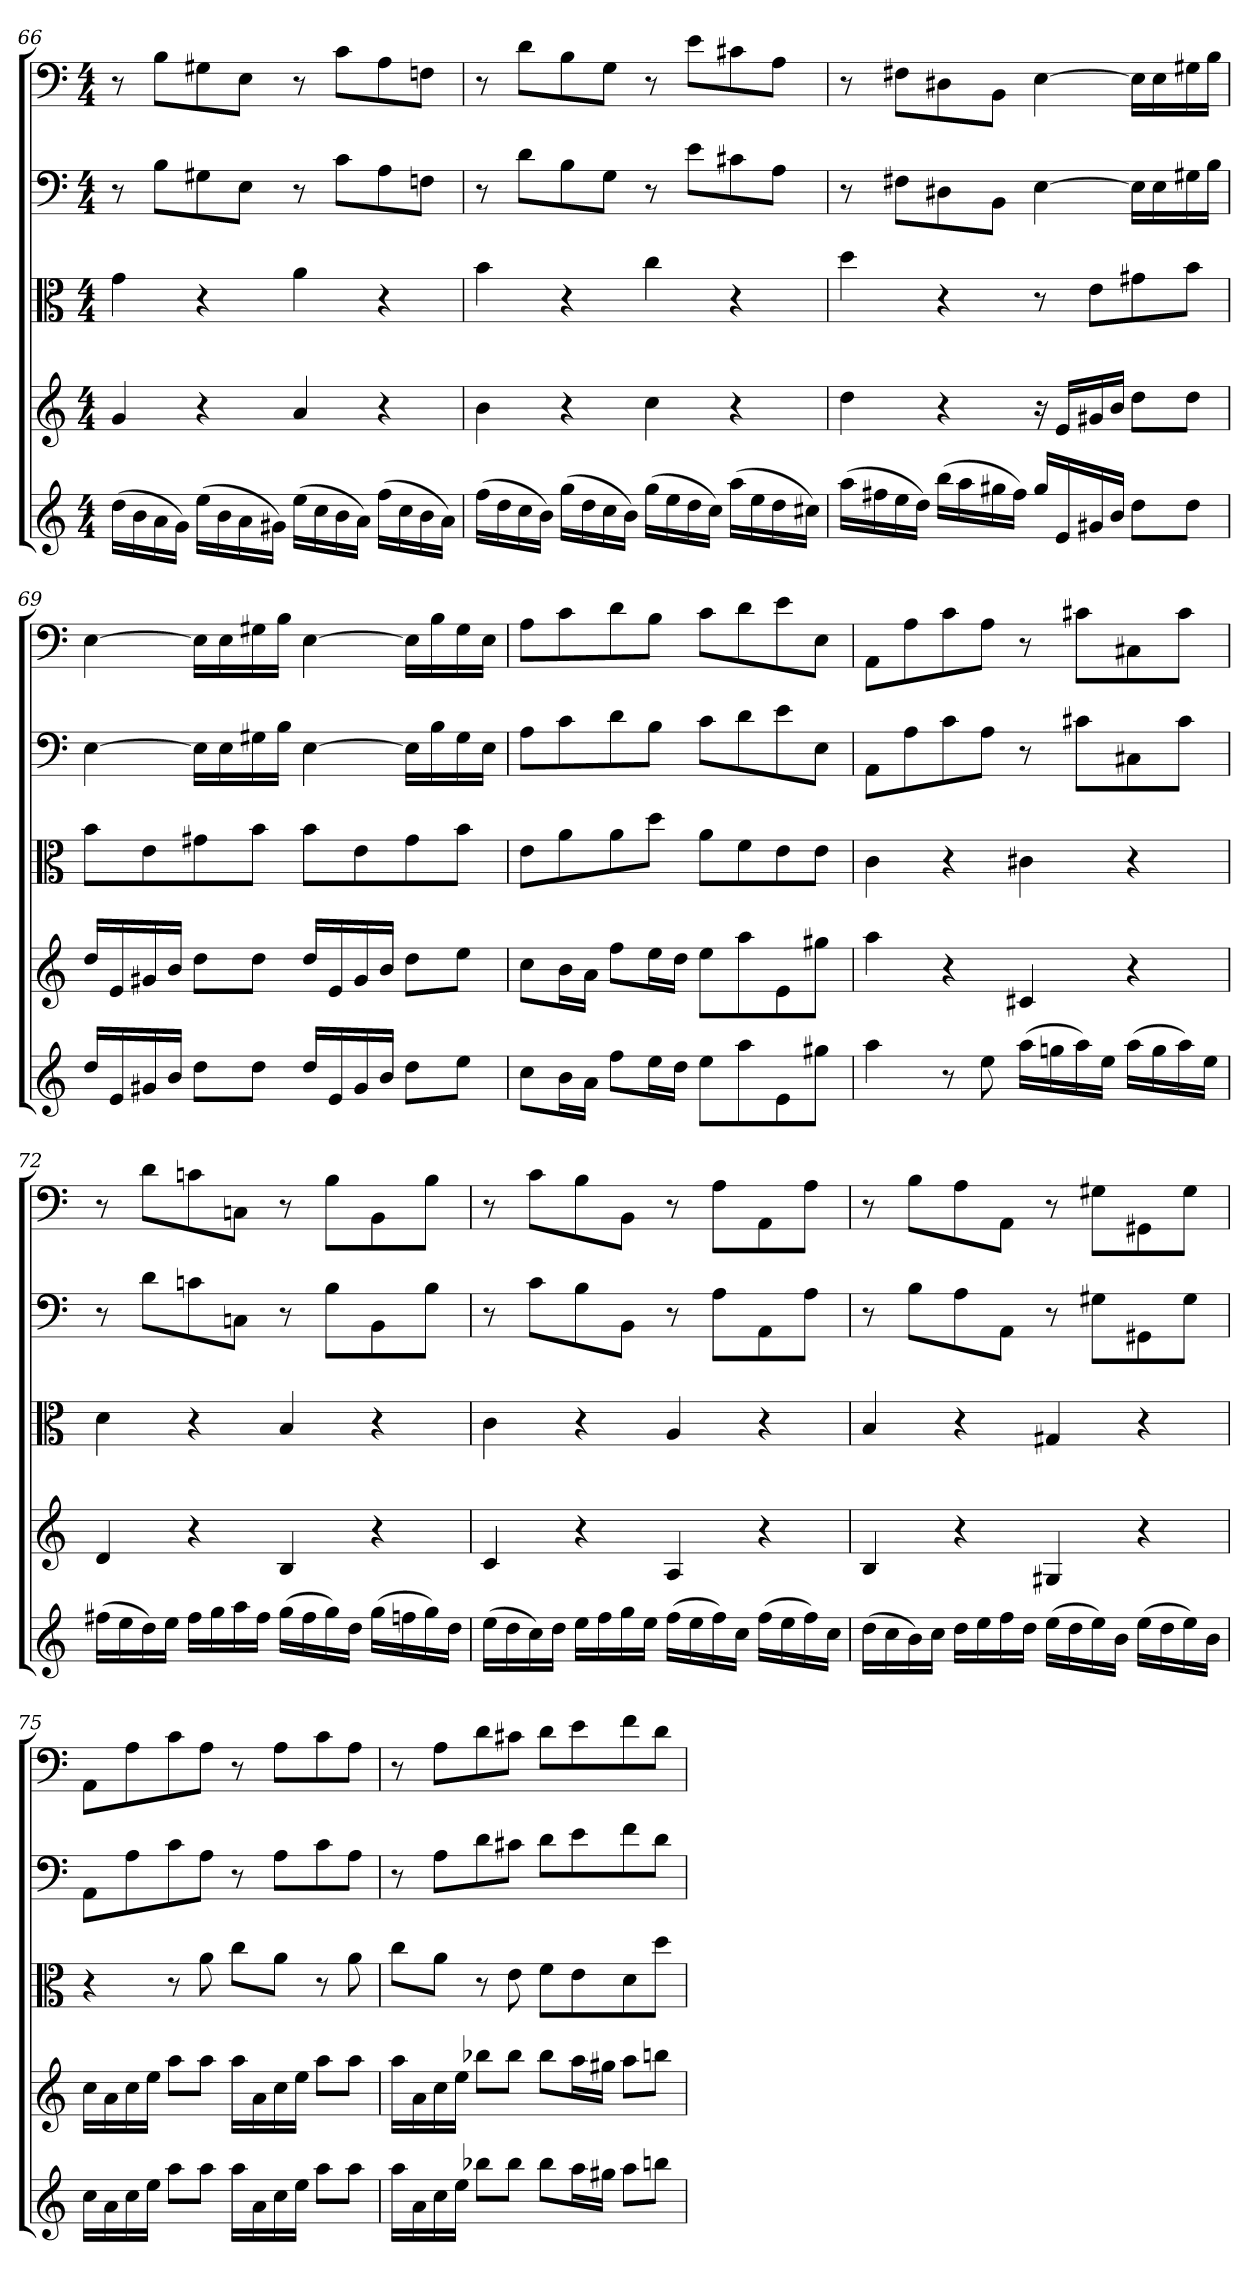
**kern	**kern	**kern	**kern	**kern
*part5	*part4	*part3	*part2	*part1
*staff5	*staff4	*staff3	*staff2	*staff1
*clefG2	*clefG2	*clefC3	*clefF4	*clefF4
*k[]	*k[]	*k[]	*k[]	*k[]
*a:	*a:	*a:	*a:	*a:
*M4/4	*M4/4	*M4/4	*M4/4	*M4/4
=66	=66	=66	=66	=66
(16dd\LL	4g/	4g\	8r	8r
16b\	.	.	.	.
16a\	.	.	8B\L	8B\L
16g\JJ)	.	.	.	.
(16ee\LL	4r	4r	8G#X\	8G#X\
16b\	.	.	.	.
16a\	.	.	8E\J	8E\J
16g#X\JJ)	.	.	.	.
(16ee\LL	4a/	4a\	8r	8r
16cc\	.	.	.	.
16b\	.	.	8c\L	8c\L
16a\JJ)	.	.	.	.
(16ff\LL	4r	4r	8A\	8A\
16cc\	.	.	.	.
16b\	.	.	8Fn\J	8Fn\J
16a\JJ)	.	.	.	.
=67	=67	=67	=67	=67
(16ff\LL	4b\	4b\	8r	8r
16dd\	.	.	.	.
16cc\	.	.	8d\L	8d\L
16b\JJ)	.	.	.	.
(16gg\LL	4r	4r	8B\	8B\
16dd\	.	.	.	.
16cc\	.	.	8G\J	8G\J
16b\JJ)	.	.	.	.
(16gg\LL	4cc\	4cc\	8r	8r
16ee\	.	.	.	.
16dd\	.	.	8e\L	8e\L
16cc\JJ)	.	.	.	.
(16aa\LL	4r	4r	8c#X\	8c#X\
16ee\	.	.	.	.
16dd\	.	.	8A\J	8A\J
16cc#X\JJ)	.	.	.	.
=68	=68	=68	=68	=68
(16aa\LL	4dd\	4dd\	8r	8r
16ff#X\	.	.	.	.
16ee\	.	.	8F#X\L	8F#X\L
16dd\JJ)	.	.	.	.
(16bb\LL	4r	4r	8D#X\	8D#X\
16aa\	.	.	.	.
16gg#X\	.	.	8BB\J	8BB\J
16ff#\JJ)	.	.	.	.
16gg#/LL	16r	8r	[4E\	[4E\
16e/	16e/LL	.	.	.
16g#X/	16g#X/	8e\L	.	.
16b/JJ	16b/JJ	.	.	.
8dd\L	8dd\L	8g#X\	16E\LL]	16E\LL]
.	.	.	16E\	16E\
8dd\J	8dd\J	8b\J	16G#X\	16G#X\
.	.	.	16B\JJ	16B\JJ
=69	=69	=69	=69	=69
16dd/LL	16dd/LL	8b\L	[4E\	[4E\
16e/	16e/	.	.	.
16g#X/	16g#X/	8e\	.	.
16b/JJ	16b/JJ	.	.	.
8dd\L	8dd\L	8g#X\	16E\LL]	16E\LL]
.	.	.	16E\	16E\
8dd\J	8dd\J	8b\J	16G#X\	16G#X\
.	.	.	16B\JJ	16B\JJ
16dd/LL	16dd/LL	8b\L	[4E\	[4E\
16e/	16e/	.	.	.
16g#/	16g#/	8e\	.	.
16b/JJ	16b/JJ	.	.	.
8dd\L	8dd\L	8g#\	16E\LL]	16E\LL]
.	.	.	16B\	16B\
8ee\J	8ee\J	8b\J	16G#\	16G#\
.	.	.	16E\JJ	16E\JJ
=70	=70	=70	=70	=70
8cc\L	8cc\L	8e\L	8A\L	8A\L
16b\L	16b\L	8a\	8c\	8c\
16a\JJ	16a\JJ	.	.	.
8ff\L	8ff\L	8a\	8d\	8d\
16ee\L	16ee\L	8dd\J	8B\J	8B\J
16dd\JJ	16dd\JJ	.	.	.
8ee\L	8ee\L	8a\L	8c\L	8c\L
8aa\	8aa\	8f\	8d\	8d\
8e\	8e\	8e\	8e\	8e\
8gg#X\J	8gg#X\J	8e\J	8E\J	8E\J
=71	=71	=71	=71	=71
4aa\	4aa\	4c\	8AA\L	8AA\L
.	.	.	8A\	8A\
8r	4r	4r	8c\	8c\
8ee\	.	.	8A\J	8A\J
(16aa\LL	4c#X/	4c#X\	8r	8r
16ggn\	.	.	.	.
16aa\)	.	.	8c#X\L	8c#X\L
16ee\JJ	.	.	.	.
(16aa\LL	4r	4r	8C#X\	8C#X\
16gg\	.	.	.	.
16aa\)	.	.	8c#\J	8c#\J
16ee\JJ	.	.	.	.
=72	=72	=72	=72	=72
(16ff#X\LL	4d/	4d\	8r	8r
16ee\	.	.	.	.
16dd\)	.	.	8d\L	8d\L
16ee\JJ	.	.	.	.
16ff#\LL	4r	4r	8cn\	8cn\
16gg\	.	.	.	.
16aa\	.	.	8Cn\J	8Cn\J
16ff#\JJ	.	.	.	.
(16gg\LL	4B/	4B/	8r	8r
16ff#\	.	.	.	.
16gg\)	.	.	8B\L	8B\L
16dd\JJ	.	.	.	.
(16gg\LL	4r	4r	8BB\	8BB\
16ffn\	.	.	.	.
16gg\)	.	.	8B\J	8B\J
16dd\JJ	.	.	.	.
=73	=73	=73	=73	=73
(16ee\LL	4c/	4c\	8r	8r
16dd\	.	.	.	.
16cc\)	.	.	8c\L	8c\L
16dd\JJ	.	.	.	.
16ee\LL	4r	4r	8B\	8B\
16ff\	.	.	.	.
16gg\	.	.	8BB\J	8BB\J
16ee\JJ	.	.	.	.
(16ff\LL	4A/	4A/	8r	8r
16ee\	.	.	.	.
16ff\)	.	.	8A\L	8A\L
16cc\JJ	.	.	.	.
(16ff\LL	4r	4r	8AA\	8AA\
16ee\	.	.	.	.
16ff\)	.	.	8A\J	8A\J
16cc\JJ	.	.	.	.
=74	=74	=74	=74	=74
(16dd\LL	4B/	4B/	8r	8r
16cc\	.	.	.	.
16b\)	.	.	8B\L	8B\L
16cc\JJ	.	.	.	.
16dd\LL	4r	4r	8A\	8A\
16ee\	.	.	.	.
16ff\	.	.	8AA\J	8AA\J
16dd\JJ	.	.	.	.
(16ee\LL	4G#X/	4G#X/	8r	8r
16dd\	.	.	.	.
16ee\)	.	.	8G#X\L	8G#X\L
16b\JJ	.	.	.	.
(16ee\LL	4r	4r	8GG#X\	8GG#X\
16dd\	.	.	.	.
16ee\)	.	.	8G#\J	8G#\J
16b\JJ	.	.	.	.
=75	=75	=75	=75	=75
16cc\LL	16cc\LL	4r	8AA\L	8AA\L
16a\	16a\	.	.	.
16cc\	16cc\	.	8A\	8A\
16ee\JJ	16ee\JJ	.	.	.
8aa\L	8aa\L	8r	8c\	8c\
8aa\J	8aa\J	8a\	8A\J	8A\J
16aa\LL	16aa\LL	8cc\L	8r	8r
16a\	16a\	.	.	.
16cc\	16cc\	8a\J	8A\L	8A\L
16ee\JJ	16ee\JJ	.	.	.
8aa\L	8aa\L	8r	8c\	8c\
8aa\J	8aa\J	8a\	8A\J	8A\J
=76	=76	=76	=76	=76
16aa\LL	16aa\LL	8cc\L	8r	8r
16a\	16a\	.	.	.
16cc\	16cc\	8a\J	8A\L	8A\L
16ee\JJ	16ee\JJ	.	.	.
8bb-X\L	8bb-X\L	8r	8d\	8d\
8bb-\J	8bb-\J	8e\	8c#X\J	8c#X\J
8bb-\L	8bb-\L	8f\L	8d\L	8d\L
16aa\L	16aa\L	8e\	8e\	8e\
16gg#X\JJ	16gg#X\JJ	.	.	.
8aa\L	8aa\L	8d\	8f\	8f\
8bbn\J	8bbn\J	8dd\J	8d\J	8d\J
=	=	=	=	=
*-	*-	*-	*-	*-
